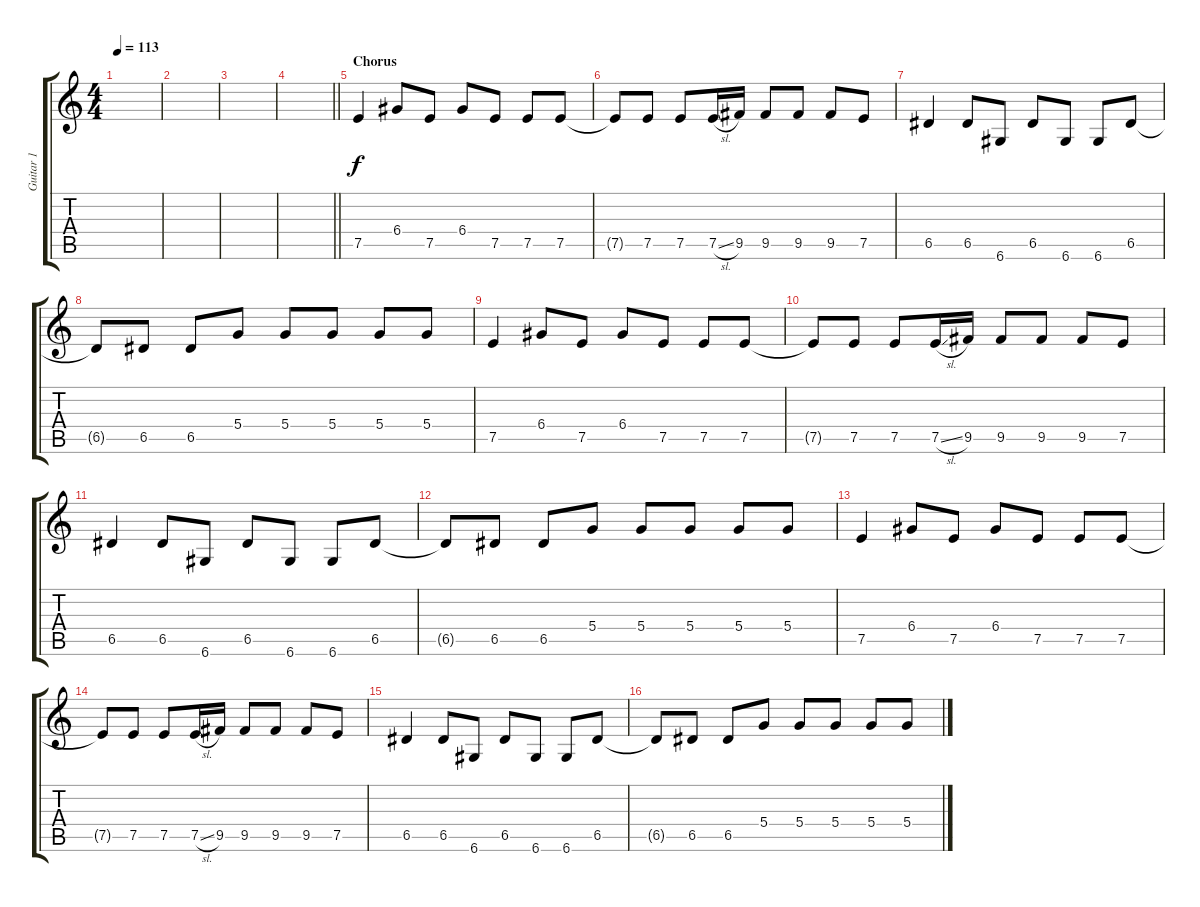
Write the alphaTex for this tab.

\track ("Guitar 1" "Guitar 1") {instrument distortionguitar}
\staff {score tabs}
\tuning (E4 B3 G3 D3 A2 D2) {hide}
\ts (4 4)
\tempo 113
\clef g2
\ks c
|
|
|
\barLineRight lightlight
|
\section ("" "Chorus")
7.5.4 6.4.8 7.5.8 6.4.8 7.5.8 7.5.8 7.5.8 |
7.5{t}.8 7.5.8 7.5.8 7.5{sl}.16 9.5.16 9.5.8 9.5.8 9.5.8 7.5.8 |
6.5.4 6.5.8 6.6.8 6.5.8 6.6.8 6.6.8 6.5.8 |
6.5{t}.8 6.5.8 6.5.8 5.4.8 5.4.8 5.4.8 5.4.8 5.4.8 |
7.5.4 6.4.8 7.5.8 6.4.8 7.5.8 7.5.8 7.5.8 |
7.5{t}.8 7.5.8 7.5.8 7.5{sl}.16 9.5.16 9.5.8 9.5.8 9.5.8 7.5.8 |
6.5.4 6.5.8 6.6.8 6.5.8 6.6.8 6.6.8 6.5.8 |
6.5{t}.8 6.5.8 6.5.8 5.4.8 5.4.8 5.4.8 5.4.8 5.4.8 |
7.5.4 6.4.8 7.5.8 6.4.8 7.5.8 7.5.8 7.5.8 |
7.5{t}.8 7.5.8 7.5.8 7.5{sl}.16 9.5.16 9.5.8 9.5.8 9.5.8 7.5.8 |
6.5.4 6.5.8 6.6.8 6.5.8 6.6.8 6.6.8 6.5.8 |
6.5{t}.8 6.5.8 6.5.8 5.4.8 5.4.8 5.4.8 5.4.8 5.4.8
